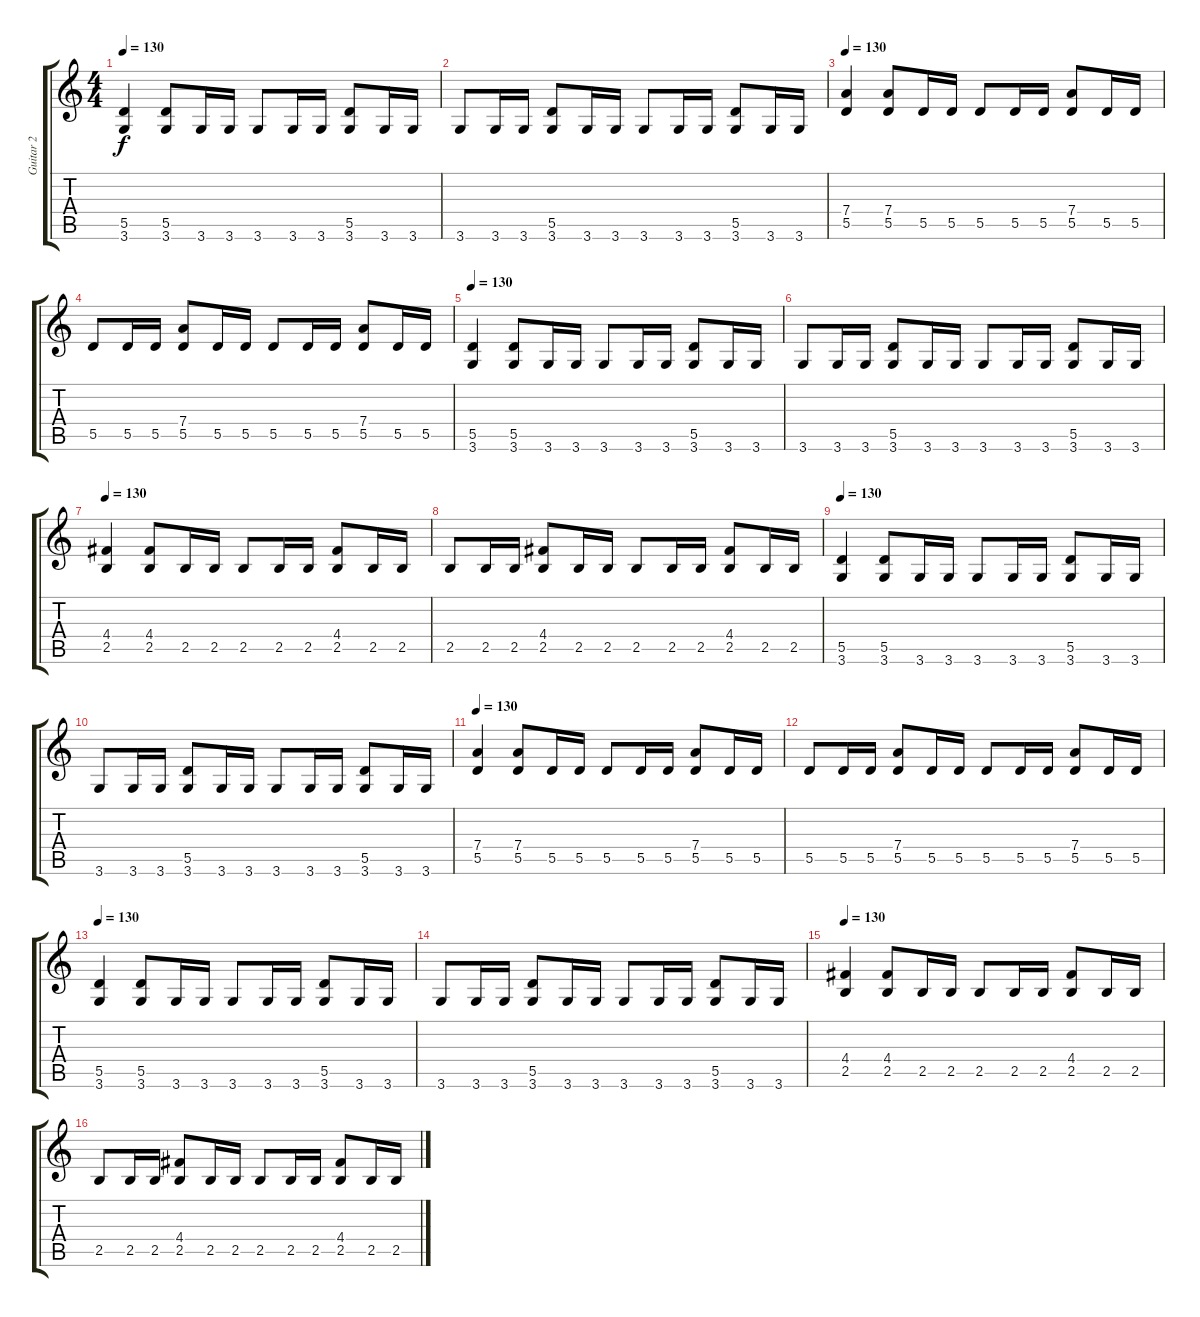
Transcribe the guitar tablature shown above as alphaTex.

\track ("Guitar 2" "Guitar 2") {instrument distortionguitar}
\staff {score tabs}
\tuning (E4 B3 G3 D3 A2 E2) {hide}
\ts (4 4)
\tempo 130
\clef g2
\ks c
(5.5 3.6).4{dy f} (5.5 3.6).8 3.6.16 3.6.16 3.6.8 3.6.16 3.6.16 (5.5 3.6).8 3.6.16 3.6.16 |
3.6.8 3.6.16 3.6.16 (5.5 3.6).8 3.6.16 3.6.16 3.6.8 3.6.16 3.6.16 (5.5 3.6).8 3.6.16 3.6.16 |
\tempo 130
(7.4 5.5).4 (7.4 5.5).8 5.5.16 5.5.16 5.5.8 5.5.16 5.5.16 (7.4 5.5).8 5.5.16 5.5.16 |
5.5.8 5.5.16 5.5.16 (7.4 5.5).8 5.5.16 5.5.16 5.5.8 5.5.16 5.5.16 (7.4 5.5).8 5.5.16 5.5.16 |
\tempo 130
(5.5 3.6).4 (5.5 3.6).8 3.6.16 3.6.16 3.6.8 3.6.16 3.6.16 (5.5 3.6).8 3.6.16 3.6.16 |
3.6.8 3.6.16 3.6.16 (5.5 3.6).8 3.6.16 3.6.16 3.6.8 3.6.16 3.6.16 (5.5 3.6).8 3.6.16 3.6.16 |
\section ("" "")
\tempo 130
(4.4 2.5).4 (4.4 2.5).8 2.5.16 2.5.16 2.5.8 2.5.16 2.5.16 (4.4 2.5).8 2.5.16 2.5.16 |
2.5.8 2.5.16 2.5.16 (4.4 2.5).8 2.5.16 2.5.16 2.5.8 2.5.16 2.5.16 (4.4 2.5).8 2.5.16 2.5.16 |
\tempo 130
(5.5 3.6).4 (5.5 3.6).8 3.6.16 3.6.16 3.6.8 3.6.16 3.6.16 (5.5 3.6).8 3.6.16 3.6.16 |
3.6.8 3.6.16 3.6.16 (5.5 3.6).8 3.6.16 3.6.16 3.6.8 3.6.16 3.6.16 (5.5 3.6).8 3.6.16 3.6.16 |
\tempo 130
(7.4 5.5).4 (7.4 5.5).8 5.5.16 5.5.16 5.5.8 5.5.16 5.5.16 (7.4 5.5).8 5.5.16 5.5.16 |
5.5.8 5.5.16 5.5.16 (7.4 5.5).8 5.5.16 5.5.16 5.5.8 5.5.16 5.5.16 (7.4 5.5).8 5.5.16 5.5.16 |
\tempo 130
(5.5 3.6).4 (5.5 3.6).8 3.6.16 3.6.16 3.6.8 3.6.16 3.6.16 (5.5 3.6).8 3.6.16 3.6.16 |
3.6.8 3.6.16 3.6.16 (5.5 3.6).8 3.6.16 3.6.16 3.6.8 3.6.16 3.6.16 (5.5 3.6).8 3.6.16 3.6.16 |
\section ("" "")
\tempo 130
(4.4 2.5).4 (4.4 2.5).8 2.5.16 2.5.16 2.5.8 2.5.16 2.5.16 (4.4 2.5).8 2.5.16 2.5.16 |
2.5.8 2.5.16 2.5.16 (4.4 2.5).8 2.5.16 2.5.16 2.5.8 2.5.16 2.5.16 (4.4 2.5).8 2.5.16 2.5.16
